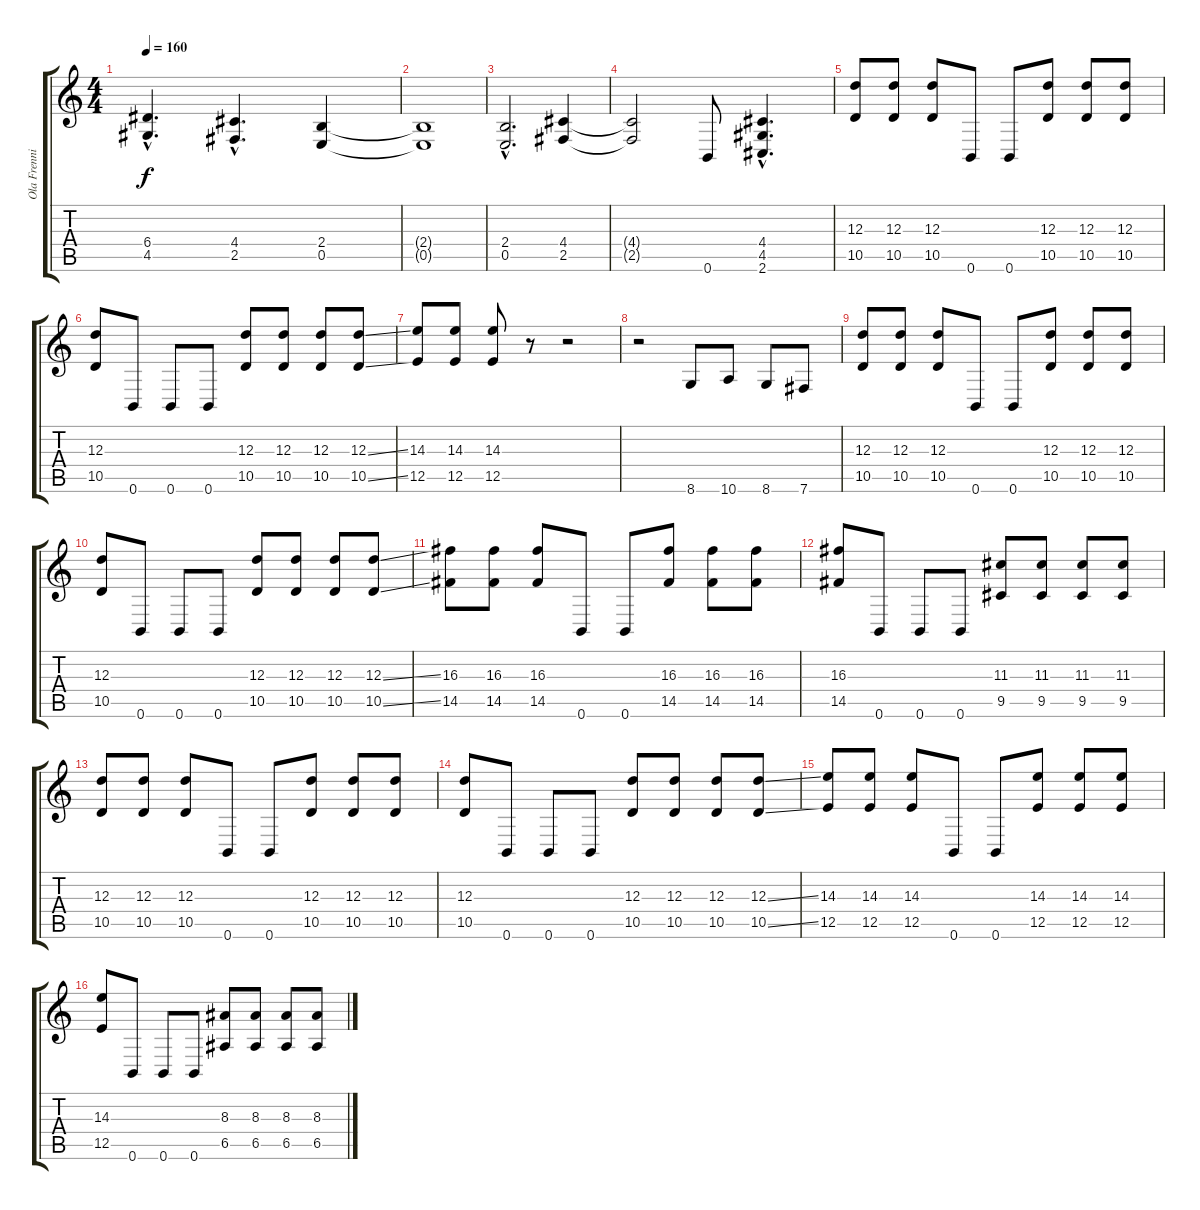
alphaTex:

\track ("Ola Frenning" "Ola Frenni") {instrument distortionguitar}
\staff {score tabs}
\tuning (B3 Gb3 D3 A2 E2 B1) {hide}
\ts (4 4)
\tempo 160
\clef g2
\ks c
(6.4{hac} 4.5{hac}).4{d dy f} (4.4{hac} 2.5{hac}).4{d} (2.4 0.5).4 |
(2.4{t} 0.5{t}).1 |
(2.4{hac} 0.5{hac}).2{d} (4.4 2.5).4 |
(4.4{t} 2.5{t}).2 0.6.8 (4.4{hac} 4.5{hac} 2.6{hac}).4{d} |
(12.3 10.5).8 (12.3 10.5).8 (12.3 10.5).8 0.6.8 0.6.8 (12.3 10.5).8 (12.3 10.5).8 (12.3 10.5).8 |
(12.3 10.5).8 0.6.8 0.6.8 0.6.8 (12.3 10.5).8 (12.3 10.5).8 (12.3 10.5).8 (12.3{ss} 10.5{ss}).8 |
(14.3 12.5).8 (14.3 12.5).8 (14.3 12.5).8 r.8 r.2 |
r.2 8.6.8 10.6.8 8.6.8 7.6.8 |
(12.3 10.5).8 (12.3 10.5).8 (12.3 10.5).8 0.6.8 0.6.8 (12.3 10.5).8 (12.3 10.5).8 (12.3 10.5).8 |
(12.3 10.5).8 0.6.8 0.6.8 0.6.8 (12.3 10.5).8 (12.3 10.5).8 (12.3 10.5).8 (12.3{ss} 10.5{ss}).8 |
(16.3 14.5).8 (16.3 14.5).8 (16.3 14.5).8 0.6.8 0.6.8 (16.3 14.5).8 (16.3 14.5).8 (16.3 14.5).8 |
(16.3 14.5).8 0.6.8 0.6.8 0.6.8 (11.3 9.5).8 (11.3 9.5).8 (11.3 9.5).8 (11.3 9.5).8 |
(12.3 10.5).8 (12.3 10.5).8 (12.3 10.5).8 0.6.8 0.6.8 (12.3 10.5).8 (12.3 10.5).8 (12.3 10.5).8 |
(12.3 10.5).8 0.6.8 0.6.8 0.6.8 (12.3 10.5).8 (12.3 10.5).8 (12.3 10.5).8 (12.3{ss} 10.5{ss}).8 |
(14.3 12.5).8 (14.3 12.5).8 (14.3 12.5).8 0.6.8 0.6.8 (14.3 12.5).8 (14.3 12.5).8 (14.3 12.5).8 |
(14.3 12.5).8 0.6.8 0.6.8 0.6.8 (8.3 6.5).8 (8.3 6.5).8 (8.3 6.5).8 (8.3 6.5).8
